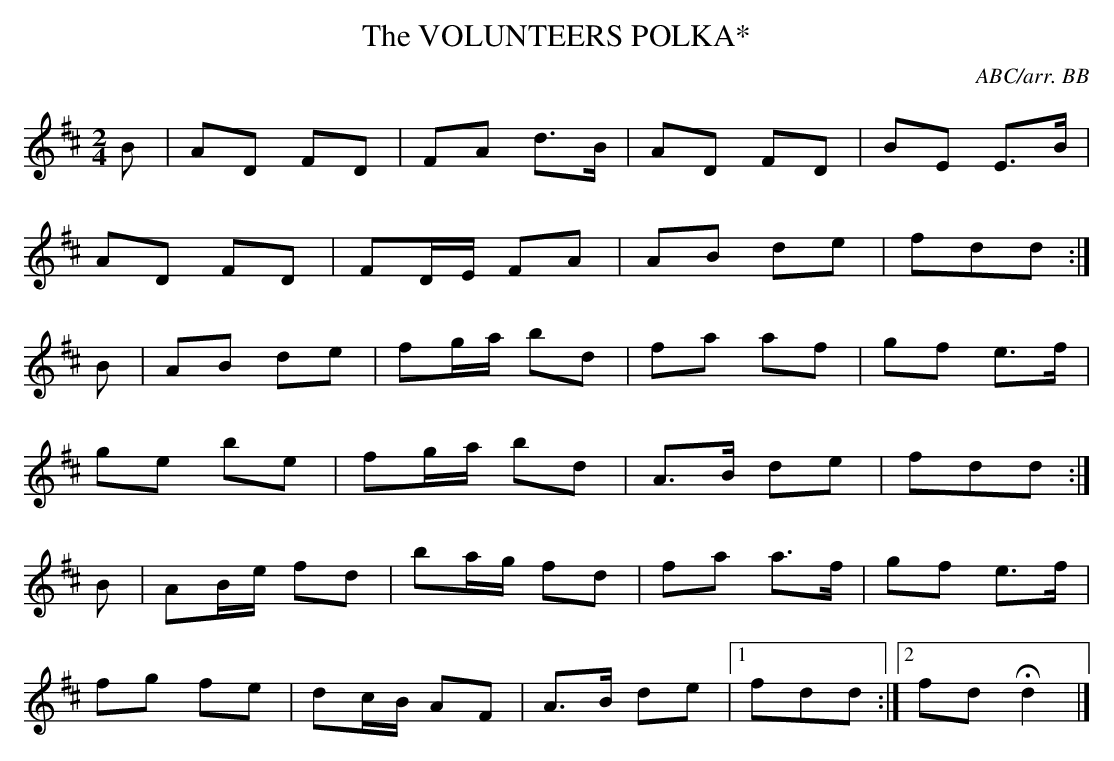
X:1
T:VOLUNTEERS POLKA*, The
C:ABC/arr. BB
L:1/8
M:2/4
K:D
B|AD FD|FA d>B|AD FD|BE E>B|
AD FD|FD/E/ FA|AB de|fdd :|
B|AB de|fg/a/ bd|fa af|gf e>f|
ge be|fg/a/ bd|A>B de|fdd :|
B|AB/e/ fd|ba/g/ fd|fa a>f|gf e>f|
fg fe|dc/B/ AF|A>B de|1 fdd :|2 fd Hd2|]
